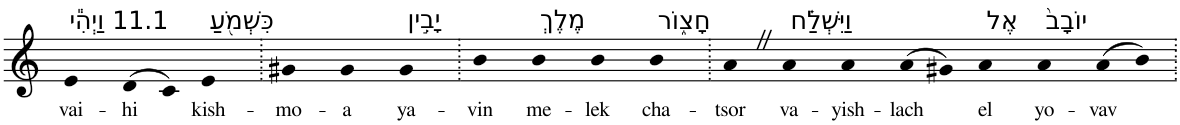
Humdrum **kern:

**kern	**text
*part1	*part1
*staff1	*staff1
*I"Piano	*
*I'Pno	*
*clefG2	*
*k[]	*
=1	=1
!LO:TX:a:t=11.1 וַיְהִ֕י	!
!	!LO:LY:b
4e	vai-
!	!LO:LY:b
(>8d	-hi
8c)	.
!LO:TX:a:t=כִּשְׁמֹ֖עַ	!
!	!LO:LY:b
4e	kish-
=2.	=2.
!	!LO:LY:b
4g#X	-mo-
!	!LO:LY:b
4g#	-a
!LO:TX:a:t=יָבִ֣ין	!
!	!LO:LY:b
4g#	ya-
=3.	=3.
!	!LO:LY:b
4b	-vin
!LO:TX:a:t=מֶלֶךְ	!
!	!LO:LY:b
4b	me-
!	!LO:LY:b
4b	-lek
!LO:TX:a:t=חָצ֑וֹר	!
!	!LO:LY:b
4b	cha-
=4.	=4.
!	!LO:LY:b
4aZ	-tsor
!LO:TX:a:t=וַיִּשְׁלַ֗ח	!
!	!LO:LY:b
4a	va-
!	!LO:LY:b
4a	-yish-
!	!LO:LY:b
(>8a	-lach
8g#X)	.
!LO:TX:a:t=אֶל	!
!	!LO:LY:b
4a	el
!LO:TX:a:t=יוֹבָב֙	!
!	!LO:LY:b
4a	yo-
!	!LO:LY:b
(>8a	-vav
8b)	.
=.	=.
*-	*-
